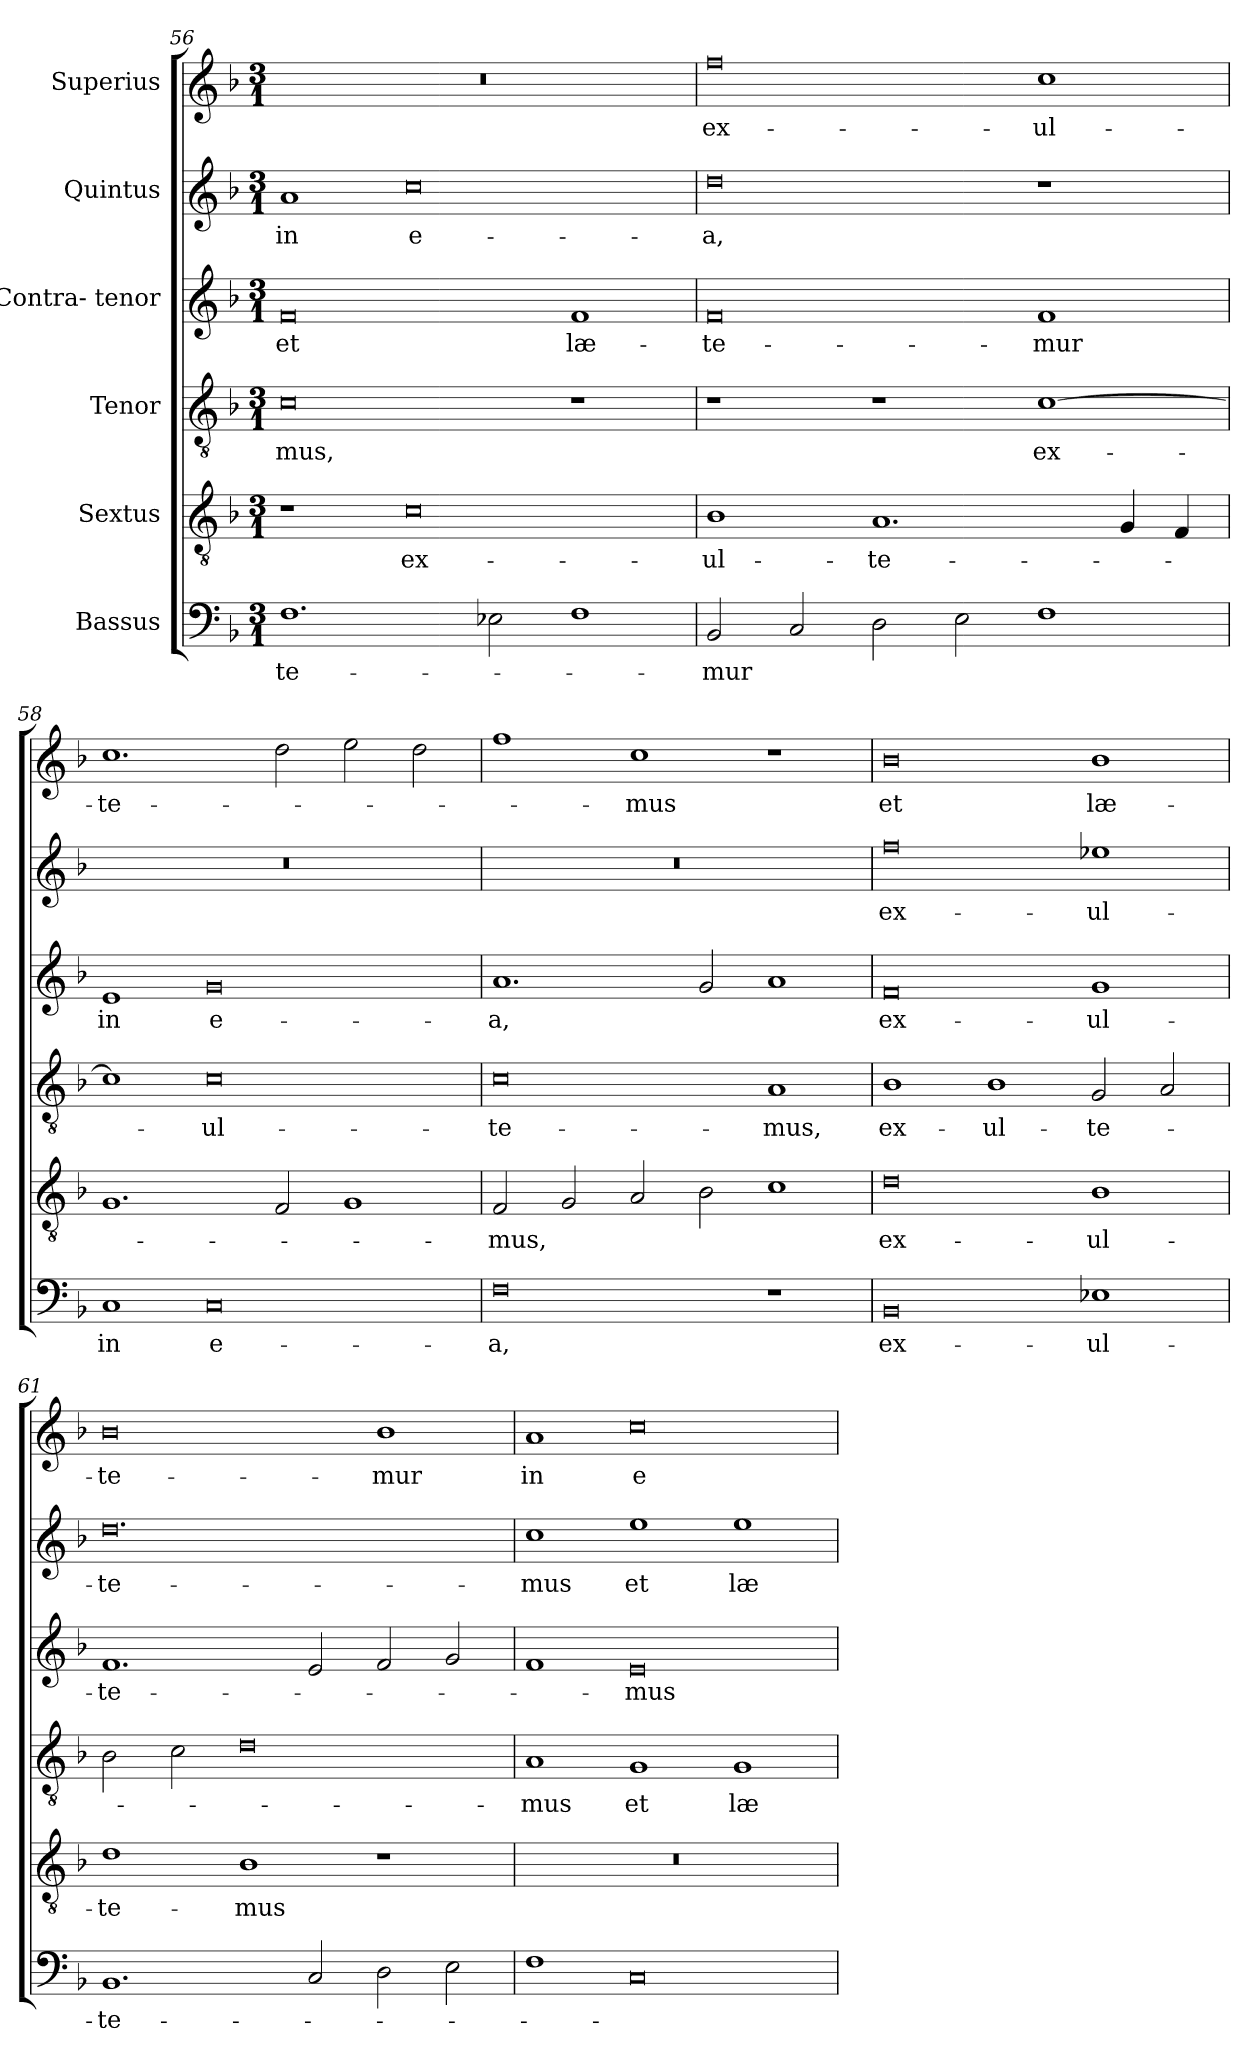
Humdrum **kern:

**kern	**text	**kern	**text	**kern	**text	**kern	**text	**kern	**text	**kern	**text
*part6	*part6	*part5	*part5	*part4	*part4	*part3	*part3	*part2	*part2	*part1	*part1
*staff6	*staff6	*staff5	*staff5	*staff4	*staff4	*staff3	*staff3	*staff2	*staff2	*staff1	*staff1
*I"Bassus	*	*I"Sextus	*	*I"Tenor	*	*I"Contra- tenor	*	*I"Quintus	*	*I"Superius	*
*clefF4	*	*clefGv2	*	*clefGv2	*	*clefG2	*	*clefG2	*	*clefG2	*
*k[b-]	*	*k[b-]	*	*k[b-]	*	*k[b-]	*	*k[b-]	*	*k[b-]	*
*F:	*	*F:	*	*F:	*	*F:	*	*F:	*	*F:	*
*M3/1	*	*M3/1	*	*M3/1	*	*M3/1	*	*M3/1	*	*M3/1	*
=56	=56	=56	=56	=56	=56	=56	=56	=56	=56	=56	=56
!	!LO:LY:b	!	!	!	!LO:LY:b	!	!LO:LY:b	!	!LO:LY:b	!	!
1.F	-te-	1r	.	0c	-mus,	0f	et	1a	in	0.r	.
!	!	!	!LO:LY:b	!	!	!	!	!	!LO:LY:b	!	!
.	.	0c	ex-	.	.	.	.	0cc	e-	.	.
2E-X\	.	.	.	.	.	.	.	.	.	.	.
!	!	!	!	!	!	!	!LO:LY:b	!	!	!	!
1F	.	.	.	1r	.	1f	læ-	.	.	.	.
!!LO:PB:g=z
=57	=57	=57	=57	=57	=57	=57	=57	=57	=57	=57	=57
!	!LO:LY:b	!	!LO:LY:b	!	!	!	!LO:LY:b	!	!LO:LY:b	!	!LO:LY:b
2BB-/	-mur	1B-	-ul-	1r	.	0f	-te-	0dd	-a,	0ff	ex-
2C/	.	.	.	.	.	.	.	.	.	.	.
!	!	!	!LO:LY:b	!	!	!	!	!	!	!	!
2D\	.	1.A	-te-	1r	.	.	.	.	.	.	.
2E\	.	.	.	.	.	.	.	.	.	.	.
!	!	!	!	!	!LO:LY:b	!	!LO:LY:b	!	!	!	!LO:LY:b
1F	.	.	.	[1c	ex-	1f	-mur	1r	.	1cc	-ul-
.	.	4G/	.	.	.	.	.	.	.	.	.
.	.	4F/	.	.	.	.	.	.	.	.	.
=58	=58	=58	=58	=58	=58	=58	=58	=58	=58	=58	=58
!	!LO:LY:b	!	!	!	!	!	!LO:LY:b	!	!	!	!LO:LY:b
1C	in	1.G	.	1c]	.	1e	in	0.r	.	1.cc	-te-
!	!LO:LY:b	!	!	!	!LO:LY:b	!	!LO:LY:b	!	!	!	!
0C	e-	.	.	0c	-ul-	0g	e-	.	.	.	.
.	.	2F/	.	.	.	.	.	.	.	2dd\	.
.	.	1G	.	.	.	.	.	.	.	2ee\	.
.	.	.	.	.	.	.	.	.	.	2dd\	.
=59	=59	=59	=59	=59	=59	=59	=59	=59	=59	=59	=59
!	!LO:LY:b	!	!LO:LY:b	!	!LO:LY:b	!	!LO:LY:b	!	!	!	!
0F	-a,	2F/	-mus,	0c	-te-	1.a	-a,	0.r	.	1ff	.
.	.	2G/	.	.	.	.	.	.	.	.	.
!	!	!	!	!	!	!	!	!	!	!	!LO:LY:b
.	.	2A/	.	.	.	.	.	.	.	1cc	-mus
.	.	2B-\	.	.	.	2g/	.	.	.	.	.
!	!	!	!	!	!LO:LY:b	!	!	!	!	!	!
1r	.	1c	.	1A	-mus,	1a	.	.	.	1r	.
=60	=60	=60	=60	=60	=60	=60	=60	=60	=60	=60	=60
!	!LO:LY:b	!	!LO:LY:b	!	!LO:LY:b	!	!LO:LY:b	!	!LO:LY:b	!	!LO:LY:b
0BB-	ex-	0d	ex-	1B-	ex-	0f	ex-	0ff	ex-	0b-	et
!	!	!	!	!	!LO:LY:b	!	!	!	!	!	!
.	.	.	.	1B-	-ul-	.	.	.	.	.	.
!	!LO:LY:b	!	!LO:LY:b	!	!LO:LY:b	!	!LO:LY:b	!	!LO:LY:b	!	!LO:LY:b
1E-X	-ul-	1B-	-ul-	2G/	-te-	1g	-ul-	1ee-X	-ul-	1b-	læ-
.	.	.	.	2A/	.	.	.	.	.	.	.
=61	=61	=61	=61	=61	=61	=61	=61	=61	=61	=61	=61
!	!LO:LY:b	!	!LO:LY:b	!	!	!	!LO:LY:b	!	!LO:LY:b	!	!LO:LY:b
1.BB-	-te-	1d	-te-	2B-\	.	1.f	-te-	0.dd	-te-	0b-	-te-
.	.	.	.	2c\	.	.	.	.	.	.	.
!	!	!	!LO:LY:b	!	!	!	!	!	!	!	!
.	.	1B-	-mus	0d	.	.	.	.	.	.	.
2C/	.	.	.	.	.	2e/	.	.	.	.	.
!	!	!	!	!	!	!	!	!	!	!	!LO:LY:b
2D\	.	1r	.	.	.	2f/	.	.	.	1b-	-mur
2E\	.	.	.	.	.	2g/	.	.	.	.	.
=62	=62	=62	=62	=62	=62	=62	=62	=62	=62	=62	=62
!	!	!	!	!	!LO:LY:b	!	!	!	!LO:LY:b	!	!LO:LY:b
1F	.	0.r	.	1A	-mus	1f	.	1cc	-mus	1a	in
!	!	!	!	!	!LO:LY:b	!	!LO:LY:b	!	!LO:LY:b	!	!LO:LY:b
0C	.	.	.	1G	et	0e	-mus	1ee	et	0cc	e-
!	!	!	!	!	!LO:LY:b	!	!	!	!LO:LY:b	!	!
.	.	.	.	1G	læ-	.	.	1ee	læ-	.	.
=	=	=	=	=	=	=	=	=	=	=	=
*-	*-	*-	*-	*-	*-	*-	*-	*-	*-	*-	*-
